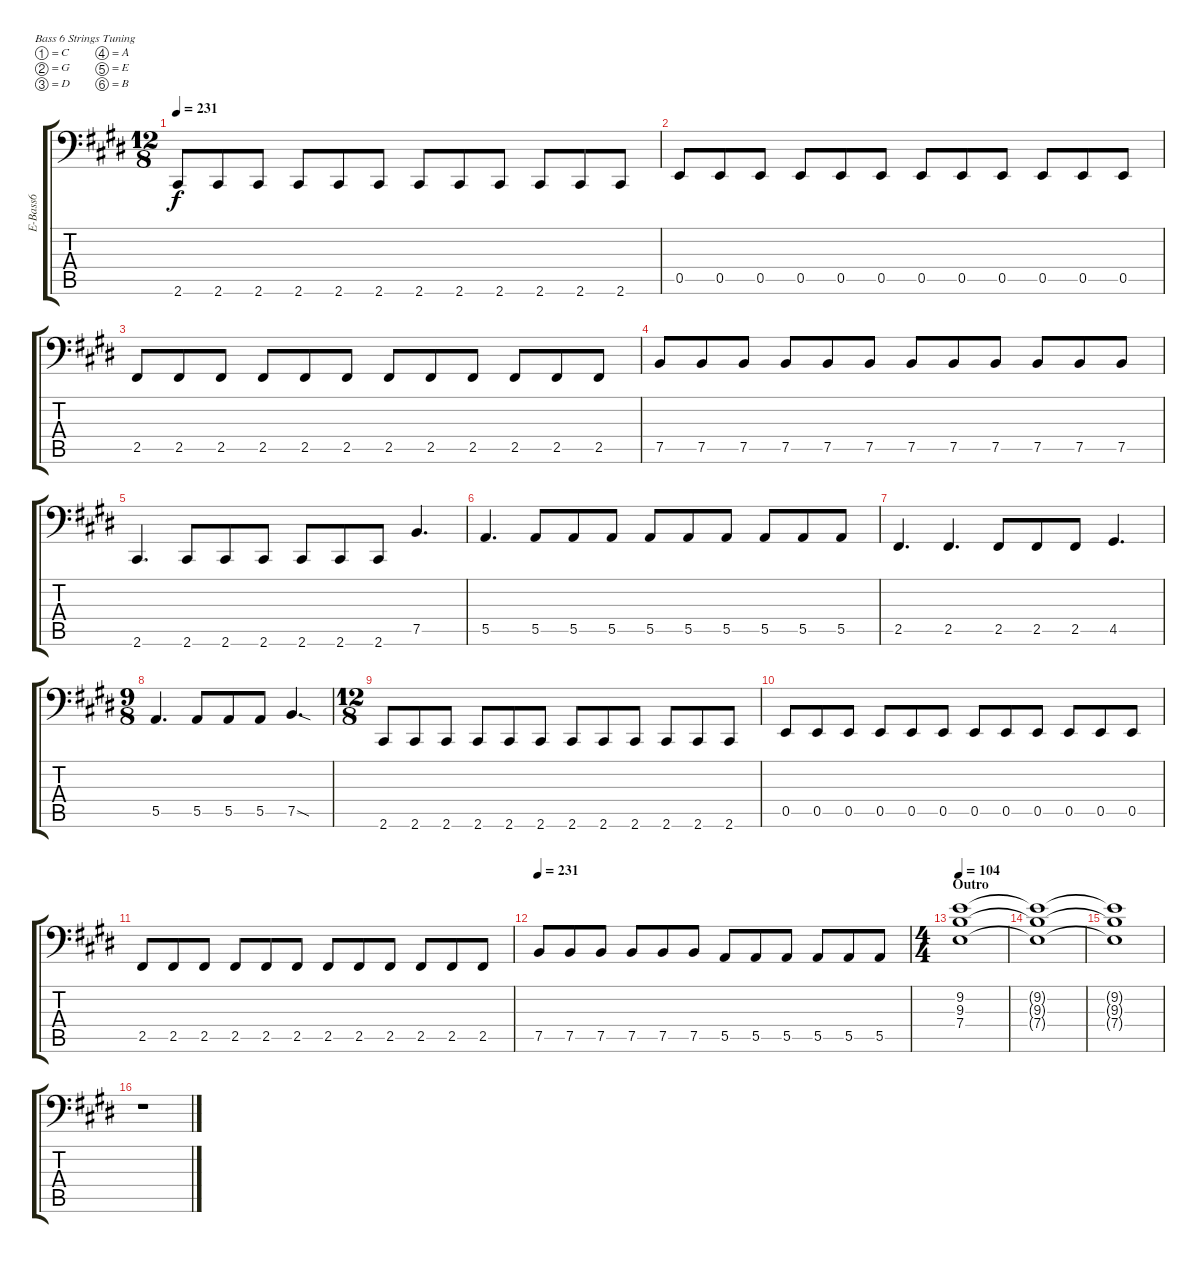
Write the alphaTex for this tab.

\defaultSystemsLayout 4
\bracketExtendMode groupsimilarinstruments
\otherSystemsTrackNameOrientation horizontal
\track ("Electric Bass" "E-Bass6") {multiBarRest instrument electricbassfinger}
\staff {score tabs}
\tuning (C3 G2 D2 A1 E1 B0)
\ts (12 8)
\tempo 231
\clef f4
\ks c#minor
2.6{acc #}.8{dy f beam Up} 2.6{acc #}.8{beam Up} 2.6{acc #}.8{beam Up} 2.6{acc #}.8{beam Up} 2.6{acc #}.8{beam Up} 2.6{acc #}.8{beam Up} 2.6{acc #}.8{beam Up} 2.6{acc #}.8{beam Up} 2.6{acc #}.8{beam Up} 2.6{acc #}.8{beam Up} 2.6{acc #}.8{beam Up} 2.6{acc #}.8{beam Up} |
0.5{acc forcenatural}.8{beam Up} 0.5{acc forcenatural}.8{beam Up} 0.5{acc forcenatural}.8{beam Up} 0.5{acc forcenatural}.8{beam Up} 0.5{acc forcenatural}.8{beam Up} 0.5{acc forcenatural}.8{beam Up} 0.5{acc forcenatural}.8{beam Up} 0.5{acc forcenatural}.8{beam Up} 0.5{acc forcenatural}.8{beam Up} 0.5{acc forcenatural}.8{beam Up} 0.5{acc forcenatural}.8{beam Up} 0.5{acc forcenatural}.8{beam Up} |
2.5{acc #}.8{beam Up} 2.5{acc #}.8{beam Up} 2.5{acc #}.8{beam Up} 2.5{acc #}.8{beam Up} 2.5{acc #}.8{beam Up} 2.5{acc #}.8{beam Up} 2.5{acc #}.8{beam Up} 2.5{acc #}.8{beam Up} 2.5{acc #}.8{beam Up} 2.5{acc #}.8{beam Up} 2.5{acc #}.8{beam Up} 2.5{acc #}.8{beam Up} |
7.5{acc forcenatural}.8{beam Up} 7.5{acc forcenatural}.8{beam Up} 7.5{acc forcenatural}.8{beam Up} 7.5{acc forcenatural}.8{beam Up} 7.5{acc forcenatural}.8{beam Up} 7.5{acc forcenatural}.8{beam Up} 7.5{acc forcenatural}.8{beam Up} 7.5{acc forcenatural}.8{beam Up} 7.5{acc forcenatural}.8{beam Up} 7.5{acc forcenatural}.8{beam Up} 7.5{acc forcenatural}.8{beam Up} 7.5{acc forcenatural}.8{beam Up} |
2.6{acc #}.4{d beam Up} 2.6{acc #}.8{beam Up} 2.6{acc #}.8{beam Up} 2.6{acc #}.8{beam Up} 2.6{acc #}.8{beam Up} 2.6{acc #}.8{beam Up} 2.6{acc #}.8{beam Up} 7.5{acc forcenatural}.4{d beam Up} |
5.5{acc forcenatural}.4{d beam Up} 5.5{acc forcenatural}.8{beam Up} 5.5{acc forcenatural}.8{beam Up} 5.5{acc forcenatural}.8{beam Up} 5.5{acc forcenatural}.8{beam Up} 5.5{acc forcenatural}.8{beam Up} 5.5{acc forcenatural}.8{beam Up} 5.5{acc forcenatural}.8{beam Up} 5.5{acc forcenatural}.8{beam Up} 5.5{acc forcenatural}.8{beam Up} |
2.5{acc #}.4{d beam Up} 2.5{acc #}.4{d beam Up} 2.5{acc #}.8{beam Up} 2.5{acc #}.8{beam Up} 2.5{acc #}.8{beam Up} 4.5{acc #}.4{d beam Up} |
\ts (9 8)
5.5{acc forcenatural}.4{d beam Up} 5.5{acc forcenatural}.8{beam Up} 5.5{acc forcenatural}.8{beam Up} 5.5{acc forcenatural}.8{beam Up} 7.5{sod acc forcenatural}.4{d beam Up} |
\ts (12 8)
2.6{acc #}.8{beam Up} 2.6{acc #}.8{beam Up} 2.6{acc #}.8{beam Up} 2.6{acc #}.8{beam Up} 2.6{acc #}.8{beam Up} 2.6{acc #}.8{beam Up} 2.6{acc #}.8{beam Up} 2.6{acc #}.8{beam Up} 2.6{acc #}.8{beam Up} 2.6{acc #}.8{beam Up} 2.6{acc #}.8{beam Up} 2.6{acc #}.8{beam Up} |
0.5{acc forcenatural}.8{beam Up} 0.5{acc forcenatural}.8{beam Up} 0.5{acc forcenatural}.8{beam Up} 0.5{acc forcenatural}.8{beam Up} 0.5{acc forcenatural}.8{beam Up} 0.5{acc forcenatural}.8{beam Up} 0.5{acc forcenatural}.8{beam Up} 0.5{acc forcenatural}.8{beam Up} 0.5{acc forcenatural}.8{beam Up} 0.5{acc forcenatural}.8{beam Up} 0.5{acc forcenatural}.8{beam Up} 0.5{acc forcenatural}.8{beam Up} |
2.5{acc #}.8{beam Up} 2.5{acc #}.8{beam Up} 2.5{acc #}.8{beam Up} 2.5{acc #}.8{beam Up} 2.5{acc #}.8{beam Up} 2.5{acc #}.8{beam Up} 2.5{acc #}.8{beam Up} 2.5{acc #}.8{beam Up} 2.5{acc #}.8{beam Up} 2.5{acc #}.8{beam Up} 2.5{acc #}.8{beam Up} 2.5{acc #}.8{beam Up} |
\tempo 231
7.5{acc forcenatural}.8{beam Up} 7.5{acc forcenatural}.8{beam Up} 7.5{acc forcenatural}.8{beam Up} 7.5{acc forcenatural}.8{beam Up} 7.5{acc forcenatural}.8{beam Up} 7.5{acc forcenatural}.8{beam Up} 5.5{acc forcenatural}.8{beam Up} 5.5{acc forcenatural}.8{beam Up} 5.5{acc forcenatural}.8{beam Up} 5.5{acc forcenatural}.8{beam Up} 5.5{acc forcenatural}.8{beam Up} 5.5{acc forcenatural}.8{beam Up} |
\ts (4 4)
\section ("" "Outro")
\tempo 104
(7.4{acc forcenatural} 9.3{acc forcenatural} 9.2{acc forcenatural}).1{beam Down} |
(9.2{t acc forcenatural} 9.3{t acc forcenatural} 7.4{t acc forcenatural}).1{beam Down} |
(7.4{t acc forcenatural} 9.3{t acc forcenatural} 9.2{t acc forcenatural}).1{beam Down} |
r.1{beam Down}
